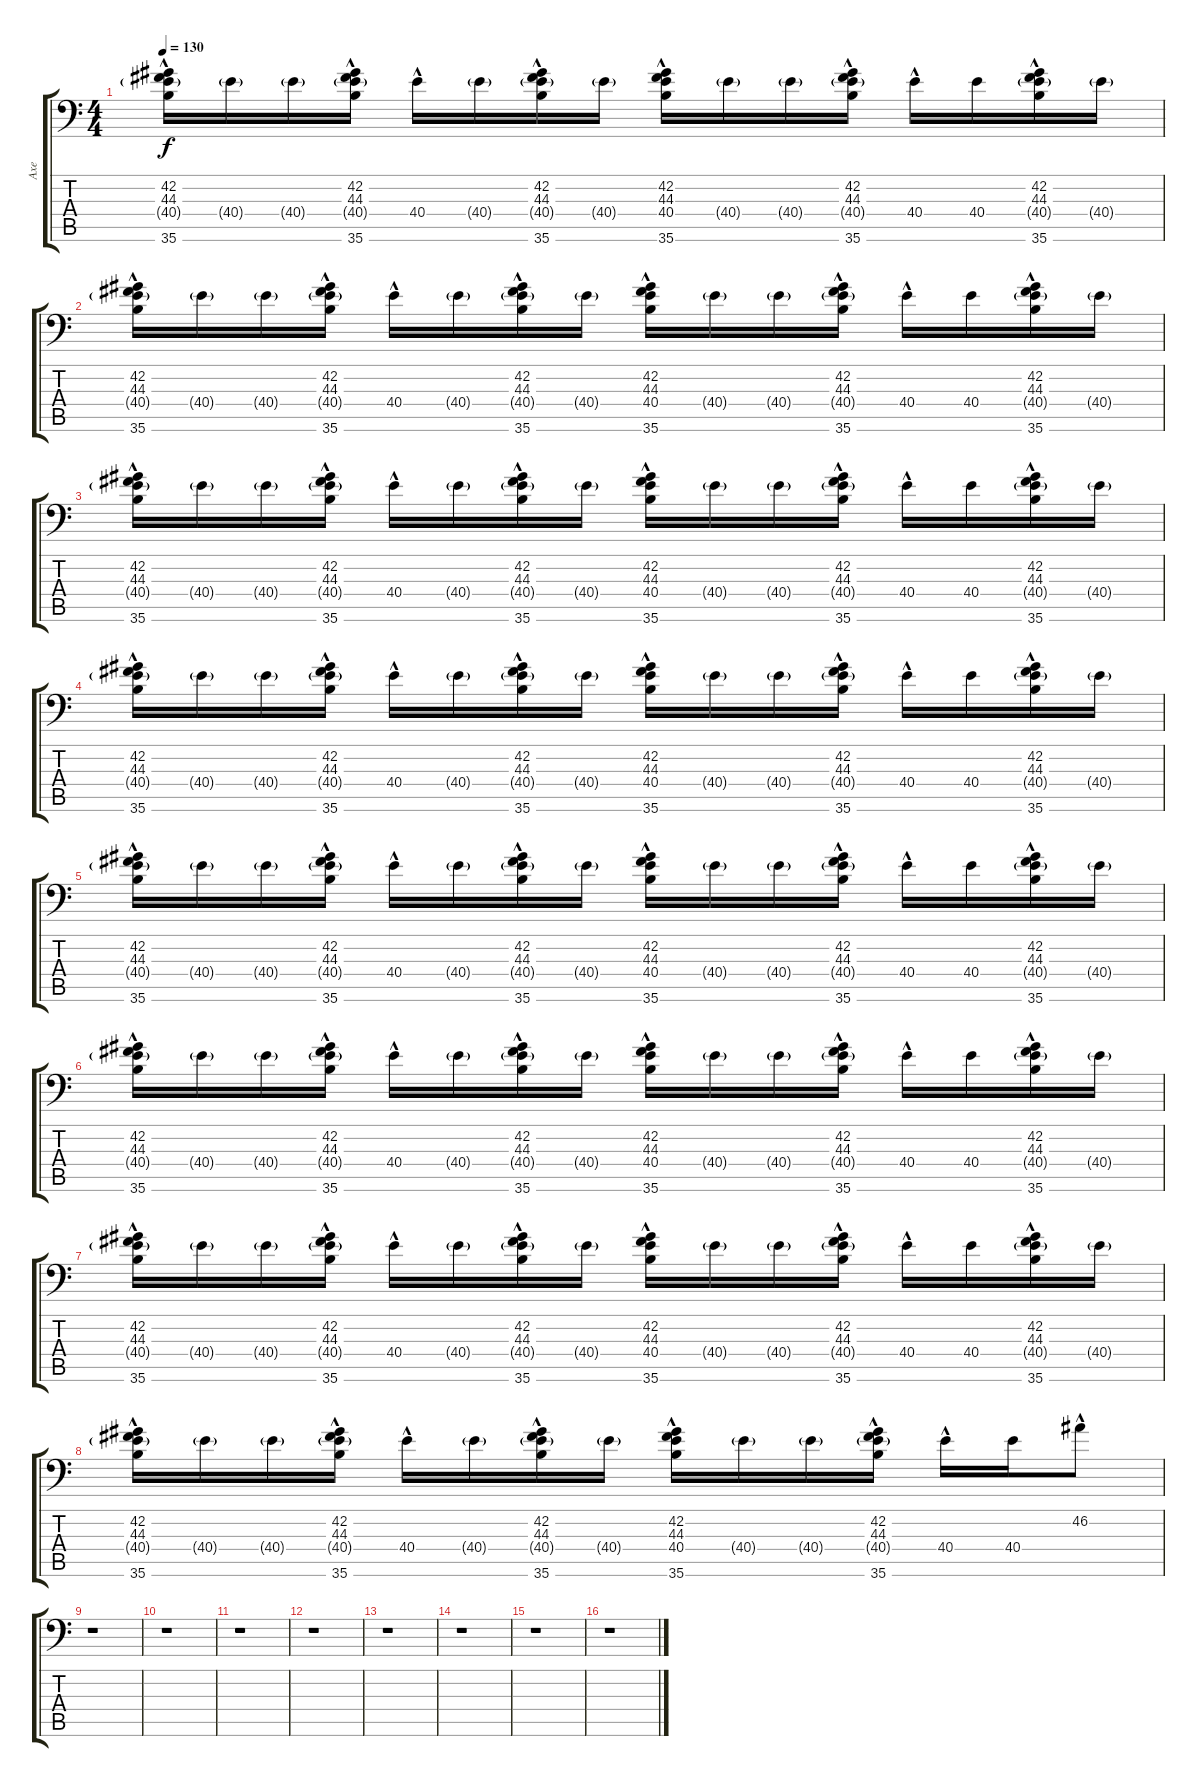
\track ("Axe" "Axe") {instrument acousticgrandpiano}
\staff {score tabs}
\tuning (C-1 C-1 C-1 C-1 C-1 C-1) {hide}
\ts (4 4)
\tempo 130
\clef f4
\ks c
(42.2{hac} 44.3{hac} 40.4{g} 35.6{hac}).16{dy f} 40.4{g}.16 40.4{g}.16 (42.2{hac} 44.3{hac} 40.4{g} 35.6{hac}).16 40.4{hac}.16 40.4{g}.16 (42.2{hac} 44.3{hac} 40.4{g} 35.6{hac}).16 40.4{g}.16 (42.2{hac} 44.3{hac} 40.4 35.6{hac}).16 40.4{g}.16 40.4{g}.16 (42.2{hac} 44.3{hac} 40.4{g} 35.6{hac}).16 40.4{hac}.16 40.4.16 (42.2{hac} 44.3{hac} 40.4{g} 35.6{hac}).16 40.4{g}.16 |
(42.2{hac} 44.3{hac} 40.4{g} 35.6{hac}).16 40.4{g}.16 40.4{g}.16 (42.2{hac} 44.3{hac} 40.4{g} 35.6{hac}).16 40.4{hac}.16 40.4{g}.16 (42.2{hac} 44.3{hac} 40.4{g} 35.6{hac}).16 40.4{g}.16 (42.2{hac} 44.3{hac} 40.4 35.6{hac}).16 40.4{g}.16 40.4{g}.16 (42.2{hac} 44.3{hac} 40.4{g} 35.6{hac}).16 40.4{hac}.16 40.4.16 (42.2{hac} 44.3{hac} 40.4{g} 35.6{hac}).16 40.4{g}.16 |
(42.2{hac} 44.3{hac} 40.4{g} 35.6{hac}).16 40.4{g}.16 40.4{g}.16 (42.2{hac} 44.3{hac} 40.4{g} 35.6{hac}).16 40.4{hac}.16 40.4{g}.16 (42.2{hac} 44.3{hac} 40.4{g} 35.6{hac}).16 40.4{g}.16 (42.2{hac} 44.3{hac} 40.4 35.6{hac}).16 40.4{g}.16 40.4{g}.16 (42.2{hac} 44.3{hac} 40.4{g} 35.6{hac}).16 40.4{hac}.16 40.4.16 (42.2{hac} 44.3{hac} 40.4{g} 35.6{hac}).16 40.4{g}.16 |
(42.2{hac} 44.3{hac} 40.4{g} 35.6{hac}).16 40.4{g}.16 40.4{g}.16 (42.2{hac} 44.3{hac} 40.4{g} 35.6{hac}).16 40.4{hac}.16 40.4{g}.16 (42.2{hac} 44.3{hac} 40.4{g} 35.6{hac}).16 40.4{g}.16 (42.2{hac} 44.3{hac} 40.4 35.6{hac}).16 40.4{g}.16 40.4{g}.16 (42.2{hac} 44.3{hac} 40.4{g} 35.6{hac}).16 40.4{hac}.16 40.4.16 (42.2{hac} 44.3{hac} 40.4{g} 35.6{hac}).16 40.4{g}.16 |
(42.2{hac} 44.3{hac} 40.4{g} 35.6{hac}).16 40.4{g}.16 40.4{g}.16 (42.2{hac} 44.3{hac} 40.4{g} 35.6{hac}).16 40.4{hac}.16 40.4{g}.16 (42.2{hac} 44.3{hac} 40.4{g} 35.6{hac}).16 40.4{g}.16 (42.2{hac} 44.3{hac} 40.4 35.6{hac}).16 40.4{g}.16 40.4{g}.16 (42.2{hac} 44.3{hac} 40.4{g} 35.6{hac}).16 40.4{hac}.16 40.4.16 (42.2{hac} 44.3{hac} 40.4{g} 35.6{hac}).16 40.4{g}.16 |
(42.2{hac} 44.3{hac} 40.4{g} 35.6{hac}).16 40.4{g}.16 40.4{g}.16 (42.2{hac} 44.3{hac} 40.4{g} 35.6{hac}).16 40.4{hac}.16 40.4{g}.16 (42.2{hac} 44.3{hac} 40.4{g} 35.6{hac}).16 40.4{g}.16 (42.2{hac} 44.3{hac} 40.4 35.6{hac}).16 40.4{g}.16 40.4{g}.16 (42.2{hac} 44.3{hac} 40.4{g} 35.6{hac}).16 40.4{hac}.16 40.4.16 (42.2{hac} 44.3{hac} 40.4{g} 35.6{hac}).16 40.4{g}.16 |
(42.2{hac} 44.3{hac} 40.4{g} 35.6{hac}).16 40.4{g}.16 40.4{g}.16 (42.2{hac} 44.3{hac} 40.4{g} 35.6{hac}).16 40.4{hac}.16 40.4{g}.16 (42.2{hac} 44.3{hac} 40.4{g} 35.6{hac}).16 40.4{g}.16 (42.2{hac} 44.3{hac} 40.4 35.6{hac}).16 40.4{g}.16 40.4{g}.16 (42.2{hac} 44.3{hac} 40.4{g} 35.6{hac}).16 40.4{hac}.16 40.4.16 (42.2{hac} 44.3{hac} 40.4{g} 35.6{hac}).16 40.4{g}.16 |
(42.2{hac} 44.3{hac} 40.4{g} 35.6{hac}).16 40.4{g}.16 40.4{g}.16 (42.2{hac} 44.3{hac} 40.4{g} 35.6{hac}).16 40.4{hac}.16 40.4{g}.16 (42.2{hac} 44.3{hac} 40.4{g} 35.6{hac}).16 40.4{g}.16 (42.2{hac} 44.3{hac} 40.4 35.6{hac}).16 40.4{g}.16 40.4{g}.16 (42.2{hac} 44.3{hac} 40.4{g} 35.6{hac}).16 40.4{hac}.16 40.4.16 46.2{hac}.8 |
r.1 |
r.1 |
r.1 |
r.1 |
r.1 |
r.1 |
r.1 |
r.1
